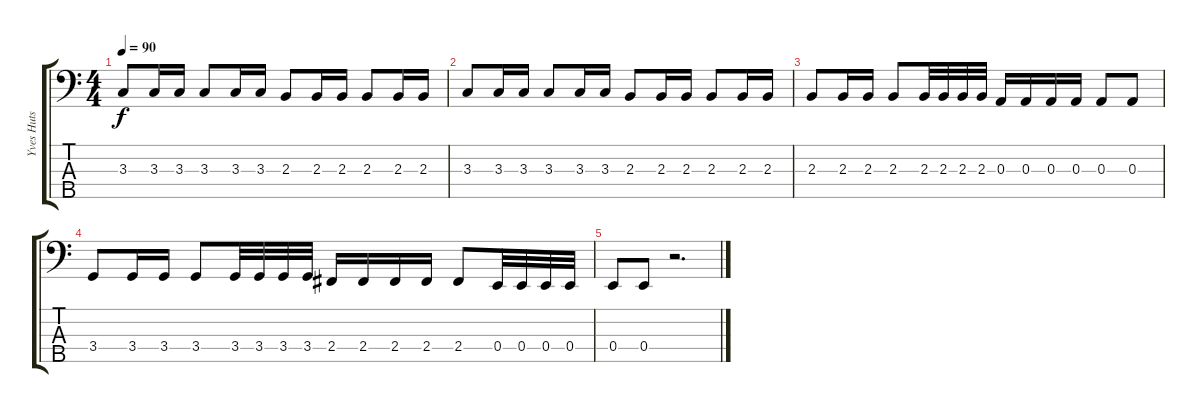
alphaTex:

\track ("Yves Huts" "Yves Huts") {instrument electricbassfinger}
\staff {score tabs}
\tuning (G2 D2 A1 E1 B0) {hide}
\ts (4 4)
\tempo 90
\clef f4
\ks c
3.3.8{dy f} 3.3.16 3.3.16 3.3.8 3.3.16 3.3.16 2.3.8 2.3.16 2.3.16 2.3.8 2.3.16 2.3.16 |
3.3.8 3.3.16 3.3.16 3.3.8 3.3.16 3.3.16 2.3.8 2.3.16 2.3.16 2.3.8 2.3.16 2.3.16 |
2.3.8 2.3.16 2.3.16 2.3.8 2.3.32 2.3.32 2.3.32 2.3.32 0.3.16 0.3.16 0.3.16 0.3.16 0.3.8 0.3.8 |
3.4.8 3.4.16 3.4.16 3.4.8 3.4.32 3.4.32 3.4.32 3.4.32 2.4.16 2.4.16 2.4.16 2.4.16 2.4.8 0.4.32 0.4.32 0.4.32 0.4.32 |
0.4.8 0.4.8 r.2{d}
